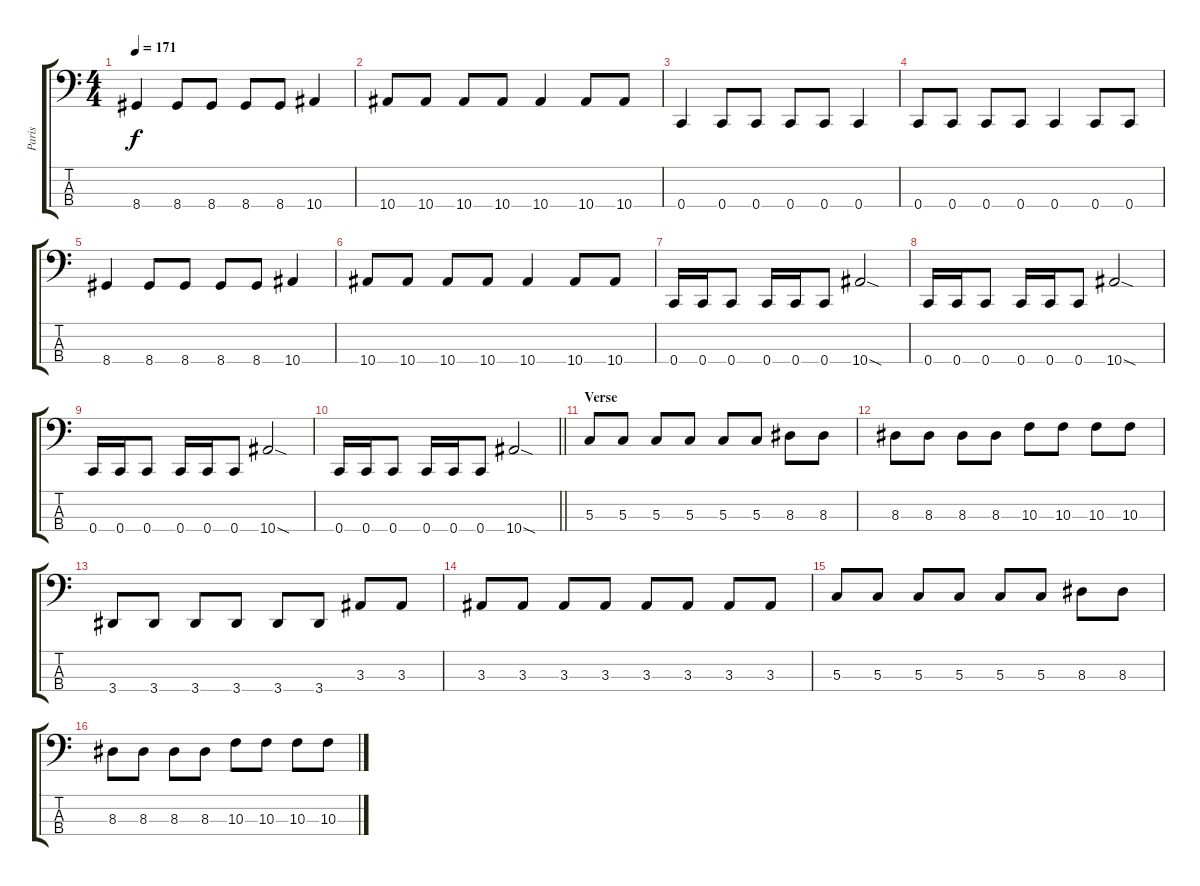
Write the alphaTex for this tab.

\track ("Paris" "Paris") {instrument electricbasspick}
\staff {score tabs}
\tuning (F2 C2 G1 C1) {hide}
\ts (4 4)
\tempo 171
\clef f4
\ks c
8.4.4{dy f} 8.4.8 8.4.8 8.4.8 8.4.8 10.4.4 |
10.4.8 10.4.8 10.4.8 10.4.8 10.4.4 10.4.8 10.4.8 |
0.4.4 0.4.8 0.4.8 0.4.8 0.4.8 0.4.4 |
0.4.8 0.4.8 0.4.8 0.4.8 0.4.4 0.4.8 0.4.8 |
8.4.4 8.4.8 8.4.8 8.4.8 8.4.8 10.4.4 |
10.4.8 10.4.8 10.4.8 10.4.8 10.4.4 10.4.8 10.4.8 |
0.4.16 0.4.16 0.4.8 0.4.16 0.4.16 0.4.8 10.4{sod}.2 |
0.4.16 0.4.16 0.4.8 0.4.16 0.4.16 0.4.8 10.4{sod}.2 |
0.4.16 0.4.16 0.4.8 0.4.16 0.4.16 0.4.8 10.4{sod}.2 |
\barLineRight lightlight
0.4.16 0.4.16 0.4.8 0.4.16 0.4.16 0.4.8 10.4{sod}.2 |
\section ("" "Verse")
5.3.8 5.3.8 5.3.8 5.3.8 5.3.8 5.3.8 8.3.8 8.3.8 |
8.3.8 8.3.8 8.3.8 8.3.8 10.3.8 10.3.8 10.3.8 10.3.8 |
3.4.8 3.4.8 3.4.8 3.4.8 3.4.8 3.4.8 3.3.8 3.3.8 |
3.3.8 3.3.8 3.3.8 3.3.8 3.3.8 3.3.8 3.3.8 3.3.8 |
5.3.8 5.3.8 5.3.8 5.3.8 5.3.8 5.3.8 8.3.8 8.3.8 |
8.3.8 8.3.8 8.3.8 8.3.8 10.3.8 10.3.8 10.3.8 10.3.8
